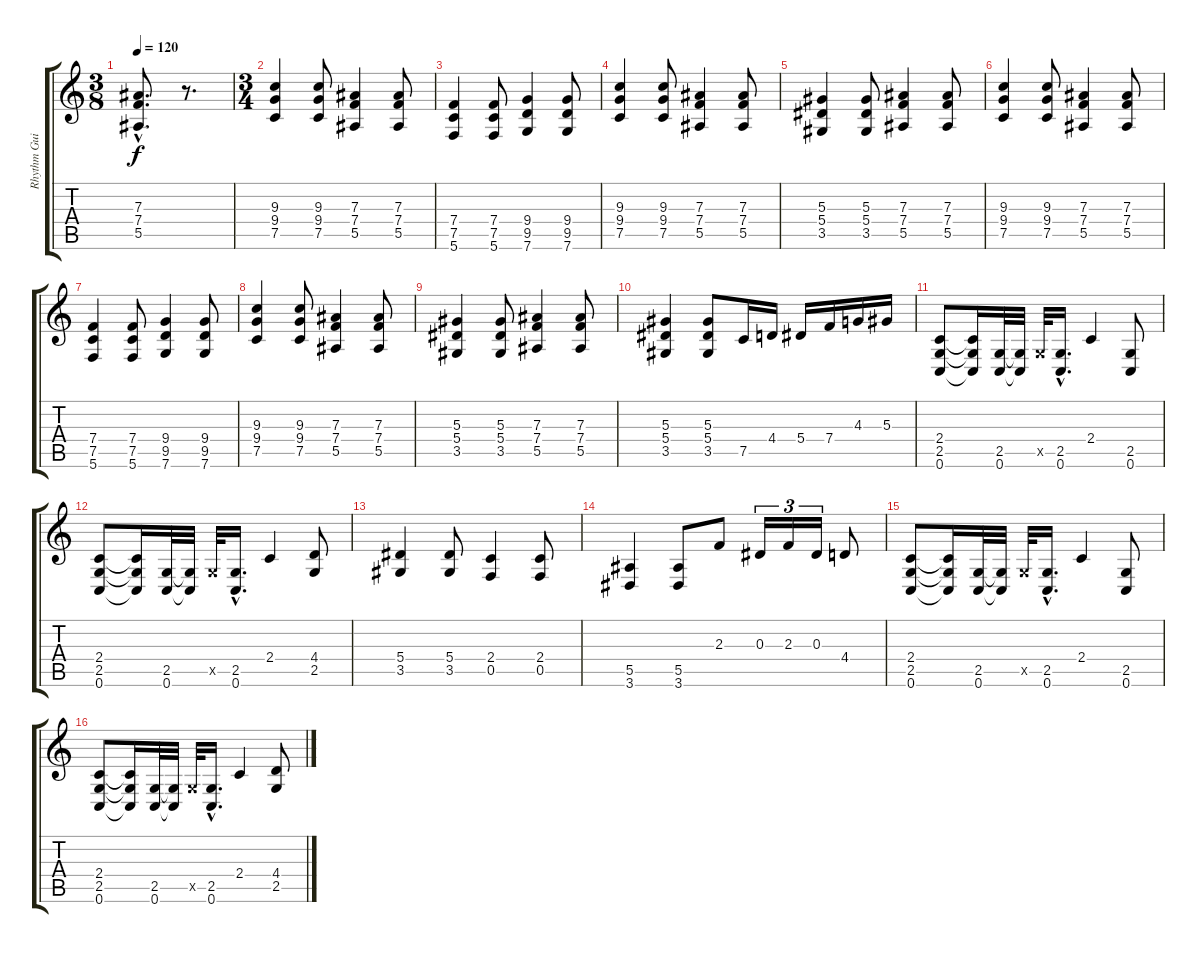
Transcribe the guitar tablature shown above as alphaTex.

\track ("Rhythm Guitar" "Rhythm Gui") {instrument distortionguitar}
\staff {score tabs}
\tuning (C4 G3 Eb3 Bb2 F2 C2) {hide}
\ts (3 8)
\tempo 120
\clef g2
\ks c
(7.3{hac} 7.4{hac} 5.5{hac}).8{d dy f instrument distortionguitar} r.8{d} |
\ts (3 4)
(9.3 9.4 7.5).4 (9.3 9.4 7.5).8 (7.3 7.4 5.5).4 (7.3 7.4 5.5).8 |
(7.4 7.5 5.6).4 (7.4 7.5 5.6).8 (9.4 9.5 7.6).4 (9.4 9.5 7.6).8 |
(9.3 9.4 7.5).4 (9.3 9.4 7.5).8 (7.3 7.4 5.5).4 (7.3 7.4 5.5).8 |
(5.3 5.4 3.5).4 (5.3 5.4 3.5).8 (7.3 7.4 5.5).4 (7.3 7.4 5.5).8 |
(9.3 9.4 7.5).4 (9.3 9.4 7.5).8 (7.3 7.4 5.5).4 (7.3 7.4 5.5).8 |
(7.4 7.5 5.6).4 (7.4 7.5 5.6).8 (9.4 9.5 7.6).4 (9.4 9.5 7.6).8 |
(9.3 9.4 7.5).4 (9.3 9.4 7.5).8 (7.3 7.4 5.5).4 (7.3 7.4 5.5).8 |
(5.3 5.4 3.5).4 (5.3 5.4 3.5).8 (7.3 7.4 5.5).4 (7.3 7.4 5.5).8 |
(5.3 5.4 3.5).4 (5.3 5.4 3.5).8 7.5.16 4.4.16 5.4.16 7.4.16 4.3.16 5.3.16 |
(2.4 2.5 0.6).8 (2.4{t} 2.5{t} 0.6{t}).16 (2.5 0.6).32 (2.5{t} 0.6{t}).32 2.5{x}.32 (2.5{hac} 0.6{hac}).16{d} 2.4.4 (2.5 0.6).8 |
(2.4 2.5 0.6).8 (2.4{t} 2.5{t} 0.6{t}).16 (2.5 0.6).32 (2.5{t} 0.6{t}).32 2.5{x}.32 (2.5{hac} 0.6{hac}).16{d} 2.4.4 (4.4 2.5).8 |
(5.4 3.5).4 (5.4 3.5).8 (2.4 0.5).4 (2.4 0.5).8 |
(5.5 3.6).4 (5.5 3.6).8 2.3.8 0.3.16{tu (3 2)} 2.3.16{tu (3 2)} 0.3.16{tu (3 2)} 4.4.8 |
(2.4 2.5 0.6).8 (2.4{t} 2.5{t} 0.6{t}).16 (2.5 0.6).32 (2.5{t} 0.6{t}).32 2.5{x}.32 (2.5{hac} 0.6{hac}).16{d} 2.4.4 (2.5 0.6).8 |
(2.4 2.5 0.6).8 (2.4{t} 2.5{t} 0.6{t}).16 (2.5 0.6).32 (2.5{t} 0.6{t}).32 2.5{x}.32 (2.5{hac} 0.6{hac}).16{d} 2.4.4 (4.4 2.5).8
